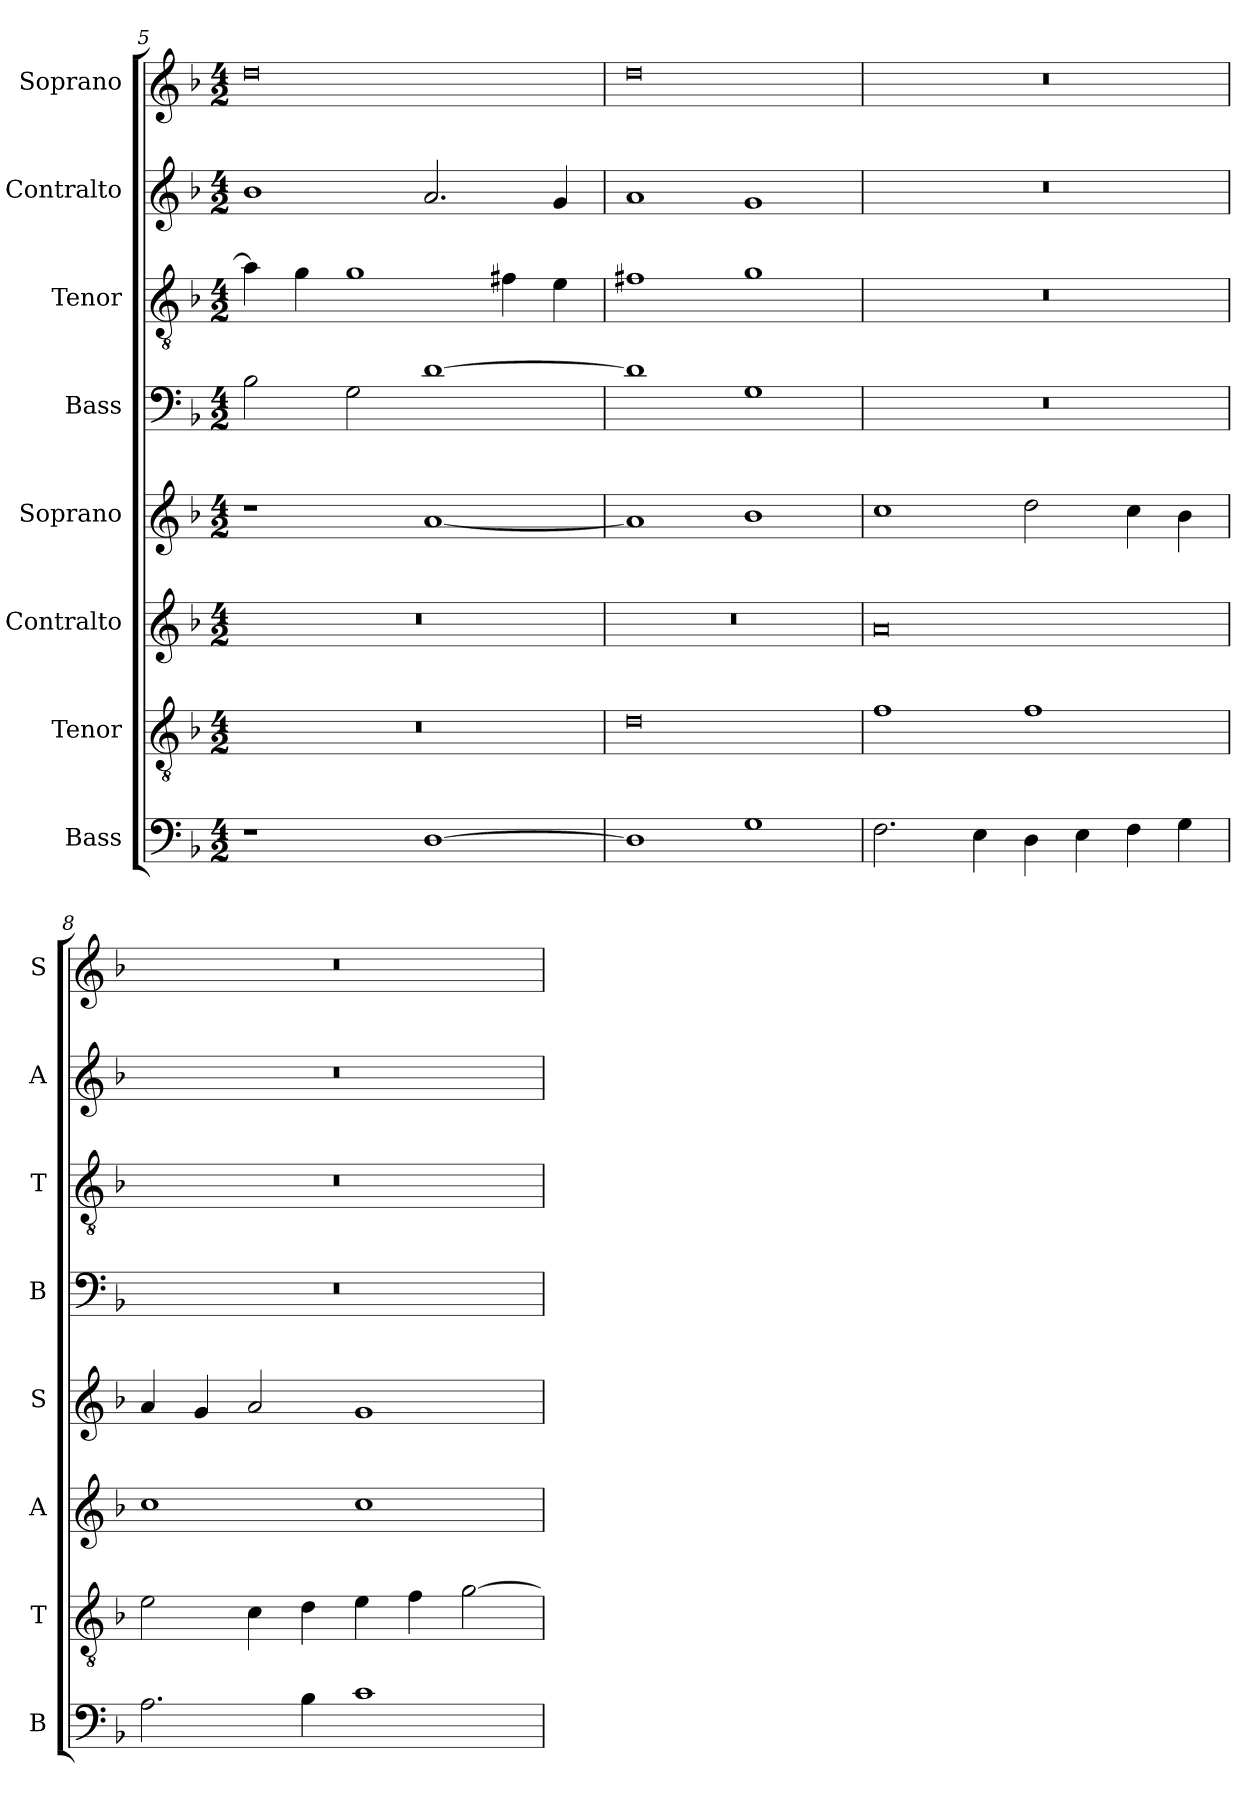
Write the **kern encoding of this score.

**kern	**kern	**kern	**kern	**kern	**kern	**kern	**kern
*part8	*part7	*part6	*part5	*part4	*part3	*part2	*part1
*staff8	*staff7	*staff6	*staff5	*staff4	*staff3	*staff2	*staff1
*I"Bass	*I"Tenor	*I"Contralto	*I"Soprano	*I"Bass	*I"Tenor	*I"Contralto	*I"Soprano
*I'B	*I'T	*I'A	*I'S	*I'B	*I'T	*I'A	*I'S
*clefF4	*clefGv2	*clefG2	*clefG2	*clefF4	*clefGv2	*clefG2	*clefG2
*k[b-]	*k[b-]	*k[b-]	*k[b-]	*k[b-]	*k[b-]	*k[b-]	*k[b-]
*G:dor	*G:dor	*G:dor	*G:dor	*G:dor	*G:dor	*G:dor	*G:dor
*M4/2	*M4/2	*M4/2	*M4/2	*M4/2	*M4/2	*M4/2	*M4/2
=5	=5	=5	=5	=5	=5	=5	=5
1r	0r	0r	1r	2B-	4a]	1b-	0dd
.	.	.	.	.	4g	.	.
.	.	.	.	2G	1g	.	.
[1D	.	.	[1a	[1d	.	2.a	.
.	.	.	.	.	4f#X	.	.
.	.	.	.	.	4e	4g	.
=6	=6	=6	=6	=6	=6	=6	=6
1D]	0d	0r	1a]	1d]	1f#X	1a	0dd
1G	.	.	1b-	1G	1g	1g	.
=7	=7	=7	=7	=7	=7	=7	=7
2.F	1f	0a	1cc	0r	0r	0r	0r
4E	.	.	.	.	.	.	.
4D	1f	.	2dd	.	.	.	.
4E	.	.	.	.	.	.	.
4F	.	.	4cc	.	.	.	.
4G	.	.	4b-	.	.	.	.
=8	=8	=8	=8	=8	=8	=8	=8
2.A	2e	1cc	4a	0r	0r	0r	0r
.	.	.	4g	.	.	.	.
.	4c	.	2a	.	.	.	.
4B-	4d	.	.	.	.	.	.
1c	4e	1cc	1g	.	.	.	.
.	4f	.	.	.	.	.	.
.	[2g	.	.	.	.	.	.
=	=	=	=	=	=	=	=
*-	*-	*-	*-	*-	*-	*-	*-
